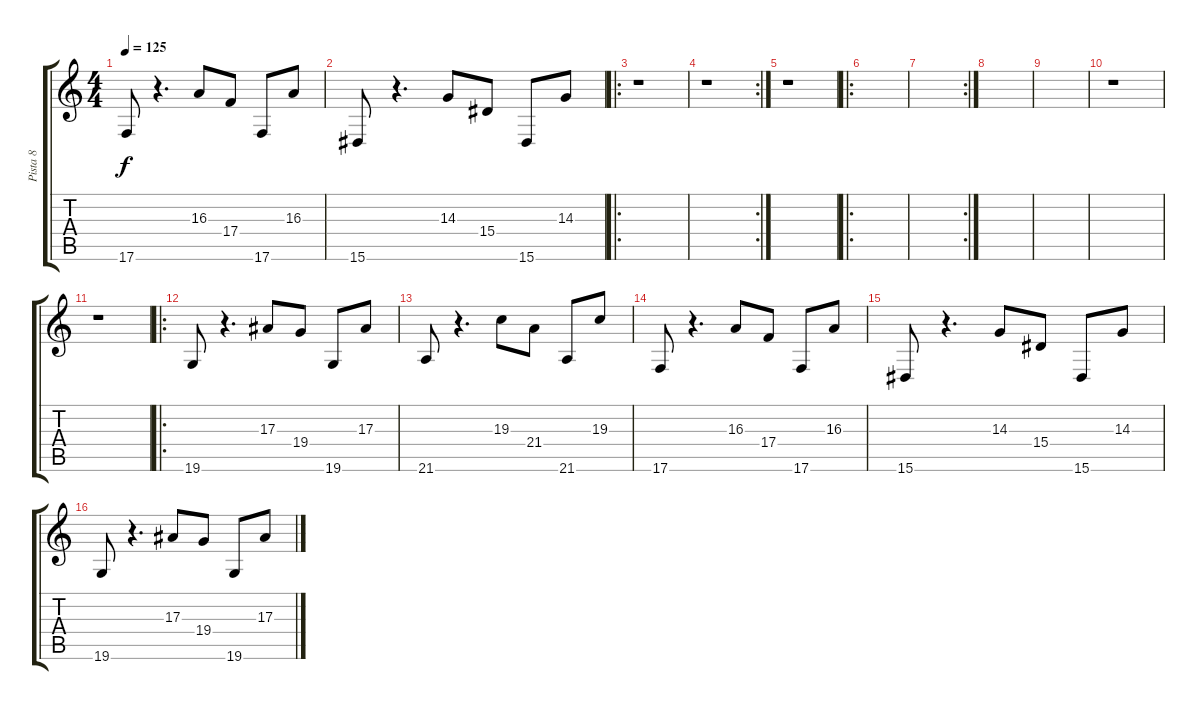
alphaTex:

\track ("Pista 8" "Pista 8") {instrument koto}
\staff {score tabs}
\tuning (D4 A3 F3 C3 G2 C2) {hide}
\ts (4 4)
\tempo 125
\clef g2
\ks c
17.6.8{dy f} r.4{d} 16.3.8 17.4.8 17.6.8 16.3.8 |
15.6.8 r.4{d} 14.3.8 15.4.8 15.6.8 14.3.8 |
\ro
r.1 |
\rc 2
r.1 |
r.1 |
\ro
|
\rc 2
|
|
|
r.1 |
r.1 |
\ro
19.6.8 r.4{d} 17.3.8 19.4.8 19.6.8 17.3.8 |
21.6.8 r.4{d} 19.3.8 21.4.8 21.6.8 19.3.8 |
17.6.8 r.4{d} 16.3.8 17.4.8 17.6.8 16.3.8 |
15.6.8 r.4{d} 14.3.8 15.4.8 15.6.8 14.3.8 |
19.6.8 r.4{d} 17.3.8 19.4.8 19.6.8 17.3.8
